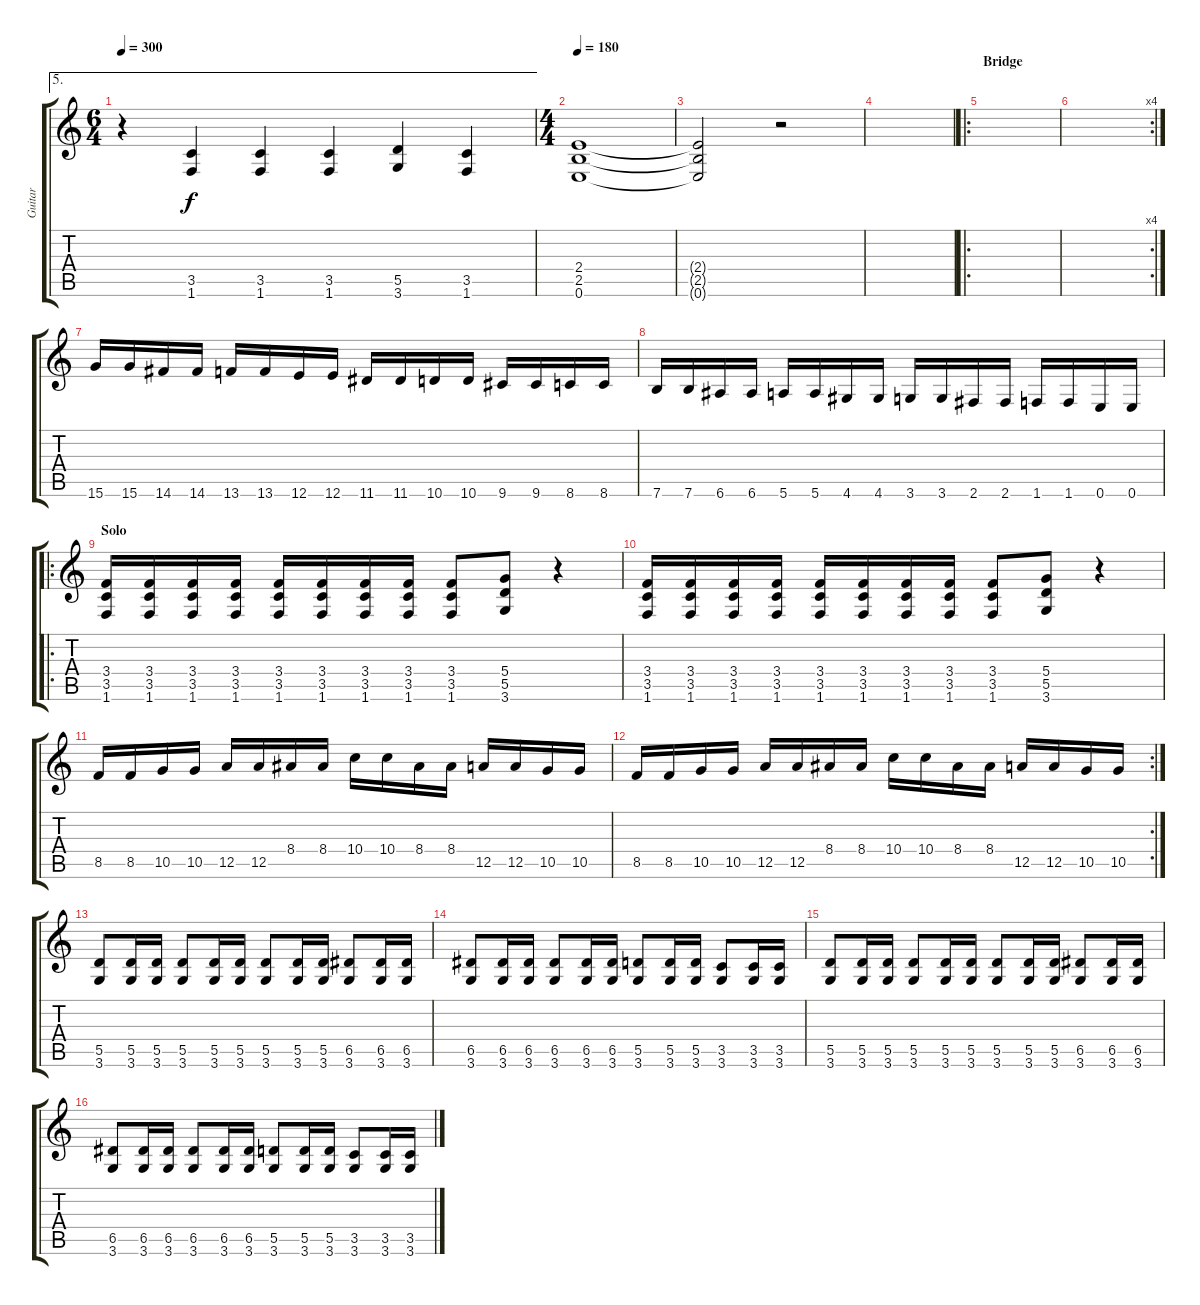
\track ("Guitar" "Guitar") {instrument distortionguitar}
\staff {score tabs}
\tuning (E4 B3 G3 D3 A2 E2) {hide}
\ae 5
\ts (6 4)
\tempo 300
\clef g2
\ks c
r.4{dy f} (3.5 1.6).4 (3.5 1.6).4 (3.5 1.6).4 (5.5 3.6).4 (3.5 1.6).4 |
\ts (4 4)
\tempo 180
(2.4 2.5 0.6).1 |
(2.4{t} 2.5{t} 0.6{t}).2 r.2 |
|
\ro
\section ("" "Bridge")
|
\rc 4
|
15.6.16 15.6.16 14.6.16 14.6.16 13.6.16 13.6.16 12.6.16 12.6.16 11.6.16 11.6.16 10.6.16 10.6.16 9.6.16 9.6.16 8.6.16 8.6.16 |
7.6.16 7.6.16 6.6.16 6.6.16 5.6.16 5.6.16 4.6.16 4.6.16 3.6.16 3.6.16 2.6.16 2.6.16 1.6.16 1.6.16 0.6.16 0.6.16 |
\ro
\section ("" "Solo")
(3.4 3.5 1.6).16 (3.4 3.5 1.6).16 (3.4 3.5 1.6).16 (3.4 3.5 1.6).16 (3.4 3.5 1.6).16 (3.4 3.5 1.6).16 (3.4 3.5 1.6).16 (3.4 3.5 1.6).16 (3.4 3.5 1.6).8 (5.4 5.5 3.6).8 r.4 |
(3.4 3.5 1.6).16 (3.4 3.5 1.6).16 (3.4 3.5 1.6).16 (3.4 3.5 1.6).16 (3.4 3.5 1.6).16 (3.4 3.5 1.6).16 (3.4 3.5 1.6).16 (3.4 3.5 1.6).16 (3.4 3.5 1.6).8 (5.4 5.5 3.6).8 r.4 |
8.5.16 8.5.16 10.5.16 10.5.16 12.5.16 12.5.16 8.4.16 8.4.16 10.4.16 10.4.16 8.4.16 8.4.16 12.5.16 12.5.16 10.5.16 10.5.16 |
\rc 2
8.5.16 8.5.16 10.5.16 10.5.16 12.5.16 12.5.16 8.4.16 8.4.16 10.4.16 10.4.16 8.4.16 8.4.16 12.5.16 12.5.16 10.5.16 10.5.16 |
(5.5 3.6).8 (5.5 3.6).16 (5.5 3.6).16 (5.5 3.6).8 (5.5 3.6).16 (5.5 3.6).16 (5.5 3.6).8 (5.5 3.6).16 (5.5 3.6).16 (6.5 3.6).8 (6.5 3.6).16 (6.5 3.6).16 |
(6.5 3.6).8 (6.5 3.6).16 (6.5 3.6).16 (6.5 3.6).8 (6.5 3.6).16 (6.5 3.6).16 (5.5 3.6).8 (5.5 3.6).16 (5.5 3.6).16 (3.5 3.6).8 (3.5 3.6).16 (3.5 3.6).16 |
(5.5 3.6).8 (5.5 3.6).16 (5.5 3.6).16 (5.5 3.6).8 (5.5 3.6).16 (5.5 3.6).16 (5.5 3.6).8 (5.5 3.6).16 (5.5 3.6).16 (6.5 3.6).8 (6.5 3.6).16 (6.5 3.6).16 |
(6.5 3.6).8 (6.5 3.6).16 (6.5 3.6).16 (6.5 3.6).8 (6.5 3.6).16 (6.5 3.6).16 (5.5 3.6).8 (5.5 3.6).16 (5.5 3.6).16 (3.5 3.6).8 (3.5 3.6).16 (3.5 3.6).16
